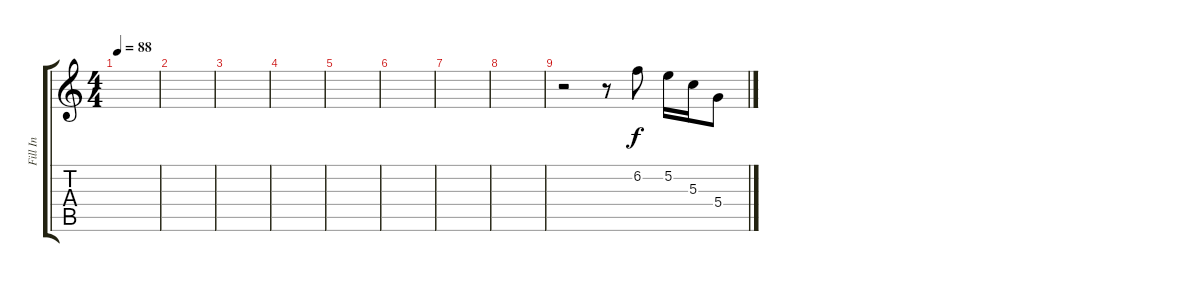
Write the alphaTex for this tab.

\track ("Fill In" "Fill In") {instrument overdrivenguitar}
\staff {score tabs}
\tuning (E4 B3 G3 D3 A2 E2) {hide}
\ts (4 4)
\tempo 88
\clef g2
\ks c
|
|
|
|
|
|
|
|
r.2 r.8 6.2.8 5.2.16 5.3.16 5.4.8
